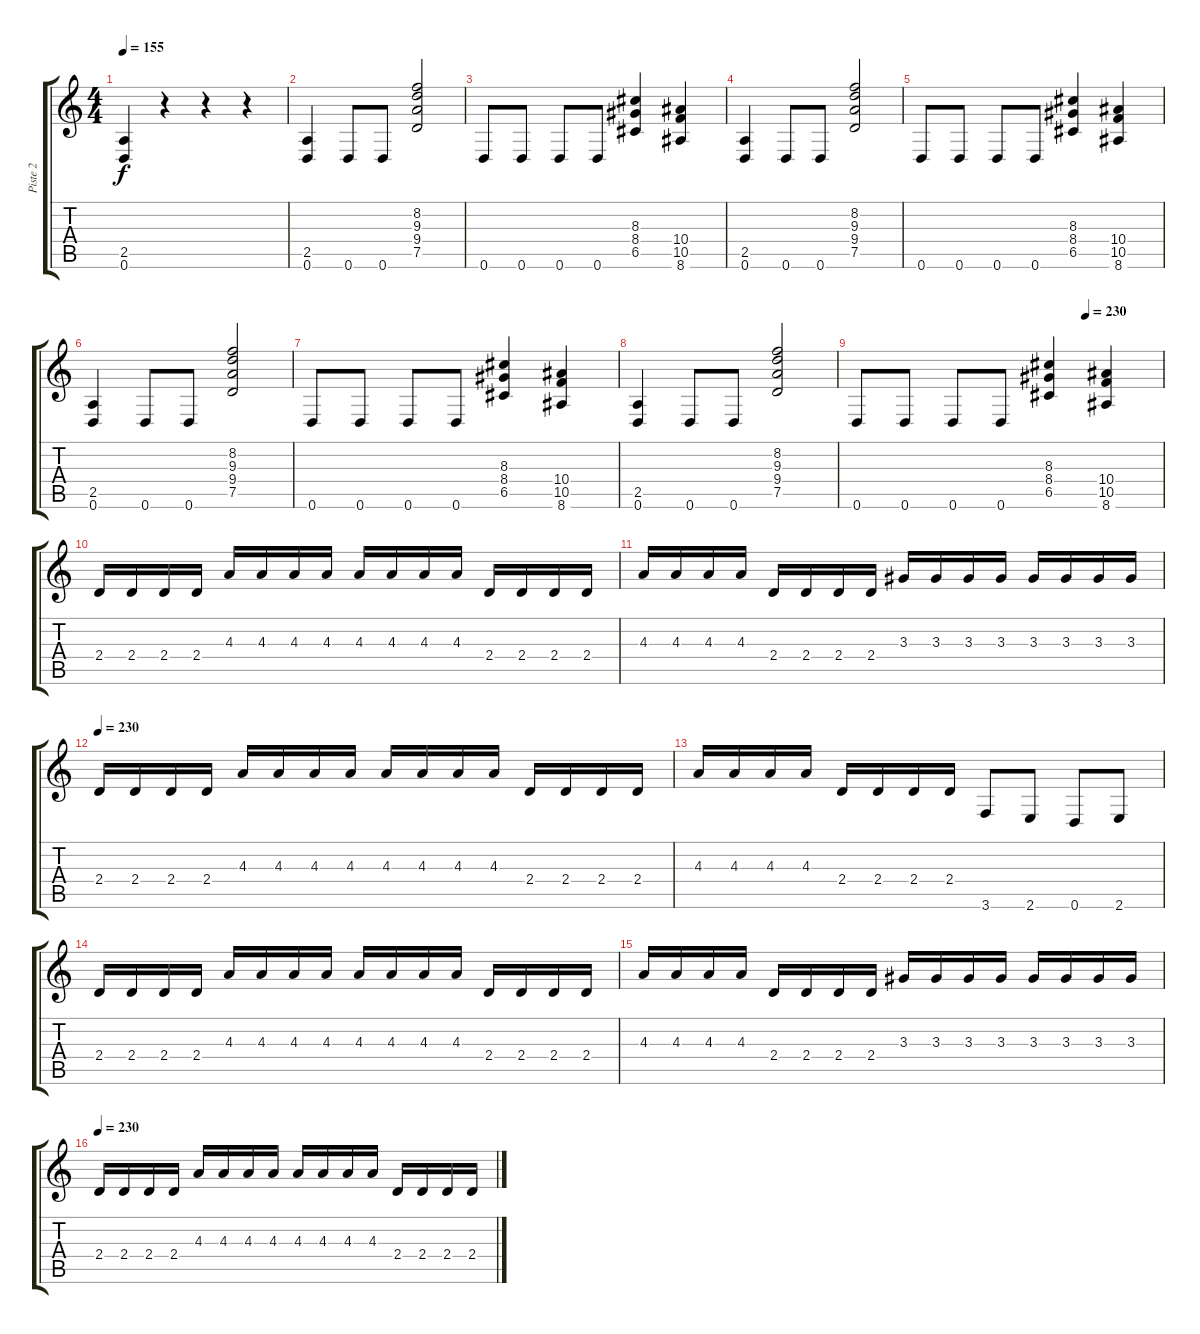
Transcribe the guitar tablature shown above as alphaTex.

\track ("Piste 2" "Piste 2") {instrument distortionguitar}
\staff {score tabs}
\tuning (D4 A3 F3 C3 G2 D2) {hide}
\ts (4 4)
\tempo 155
\clef g2
\ks c
(2.5 0.6).4{dy f} r.4 r.4 r.4 |
(2.5 0.6).4{instrument distortionguitar} 0.6.8 0.6.8 (8.2 9.3 9.4 7.5).2 |
0.6.8 0.6.8 0.6.8 0.6.8 (8.3 8.4 6.5).4 (10.4 10.5 8.6).4 |
(2.5 0.6).4 0.6.8 0.6.8 (8.2 9.3 9.4 7.5).2 |
0.6.8 0.6.8 0.6.8 0.6.8 (8.3 8.4 6.5).4 (10.4 10.5 8.6).4 |
(2.5 0.6).4 0.6.8 0.6.8 (8.2 9.3 9.4 7.5).2 |
0.6.8 0.6.8 0.6.8 0.6.8 (8.3 8.4 6.5).4 (10.4 10.5 8.6).4 |
(2.5 0.6).4 0.6.8 0.6.8 (8.2 9.3 9.4 7.5).2 |
\tempo (230 0.75)
0.6.8 0.6.8 0.6.8 0.6.8 (8.3 8.4 6.5).4 (10.4 10.5 8.6).4 |
2.4.16 2.4.16 2.4.16 2.4.16 4.3.16 4.3.16 4.3.16 4.3.16 4.3.16 4.3.16 4.3.16 4.3.16 2.4.16 2.4.16 2.4.16 2.4.16 |
4.3.16 4.3.16 4.3.16 4.3.16 2.4.16 2.4.16 2.4.16 2.4.16 3.3.16 3.3.16 3.3.16 3.3.16 3.3.16 3.3.16 3.3.16 3.3.16 |
\tempo 230
2.4.16 2.4.16 2.4.16 2.4.16 4.3.16 4.3.16 4.3.16 4.3.16 4.3.16 4.3.16 4.3.16 4.3.16 2.4.16 2.4.16 2.4.16 2.4.16 |
4.3.16 4.3.16 4.3.16 4.3.16 2.4.16 2.4.16 2.4.16 2.4.16 3.6.8 2.6.8 0.6.8 2.6.8 |
2.4.16 2.4.16 2.4.16 2.4.16 4.3.16 4.3.16 4.3.16 4.3.16 4.3.16 4.3.16 4.3.16 4.3.16 2.4.16 2.4.16 2.4.16 2.4.16 |
4.3.16 4.3.16 4.3.16 4.3.16 2.4.16 2.4.16 2.4.16 2.4.16 3.3.16 3.3.16 3.3.16 3.3.16 3.3.16 3.3.16 3.3.16 3.3.16 |
\tempo 230
2.4.16 2.4.16 2.4.16 2.4.16 4.3.16 4.3.16 4.3.16 4.3.16 4.3.16 4.3.16 4.3.16 4.3.16 2.4.16 2.4.16 2.4.16 2.4.16
